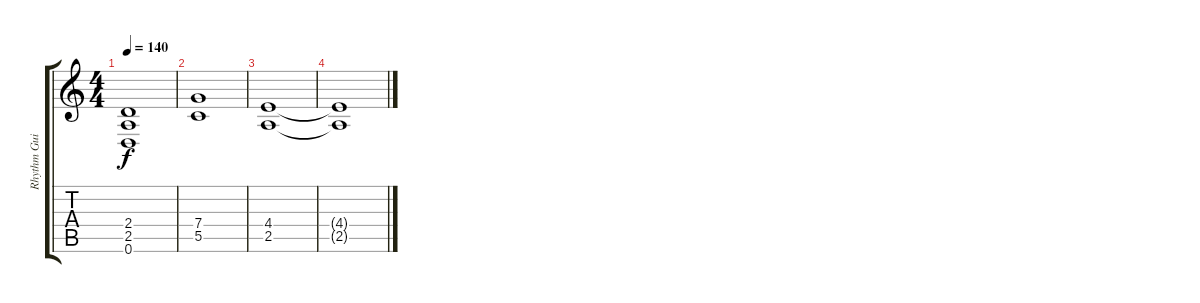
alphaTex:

\track ("Rhythm Guitar" "Rhythm Gui") {instrument distortionguitar}
\staff {score tabs}
\tuning (D4 A3 F3 C3 G2 D2) {hide}
\ts (4 4)
\tempo 140
\clef g2
\ks c
(2.4 2.5 0.6).1{dy f volume 7} |
(7.4 5.5).1{volume 6} |
(4.4 2.5).1{volume 4} |
(4.4{t} 2.5{t}).1
